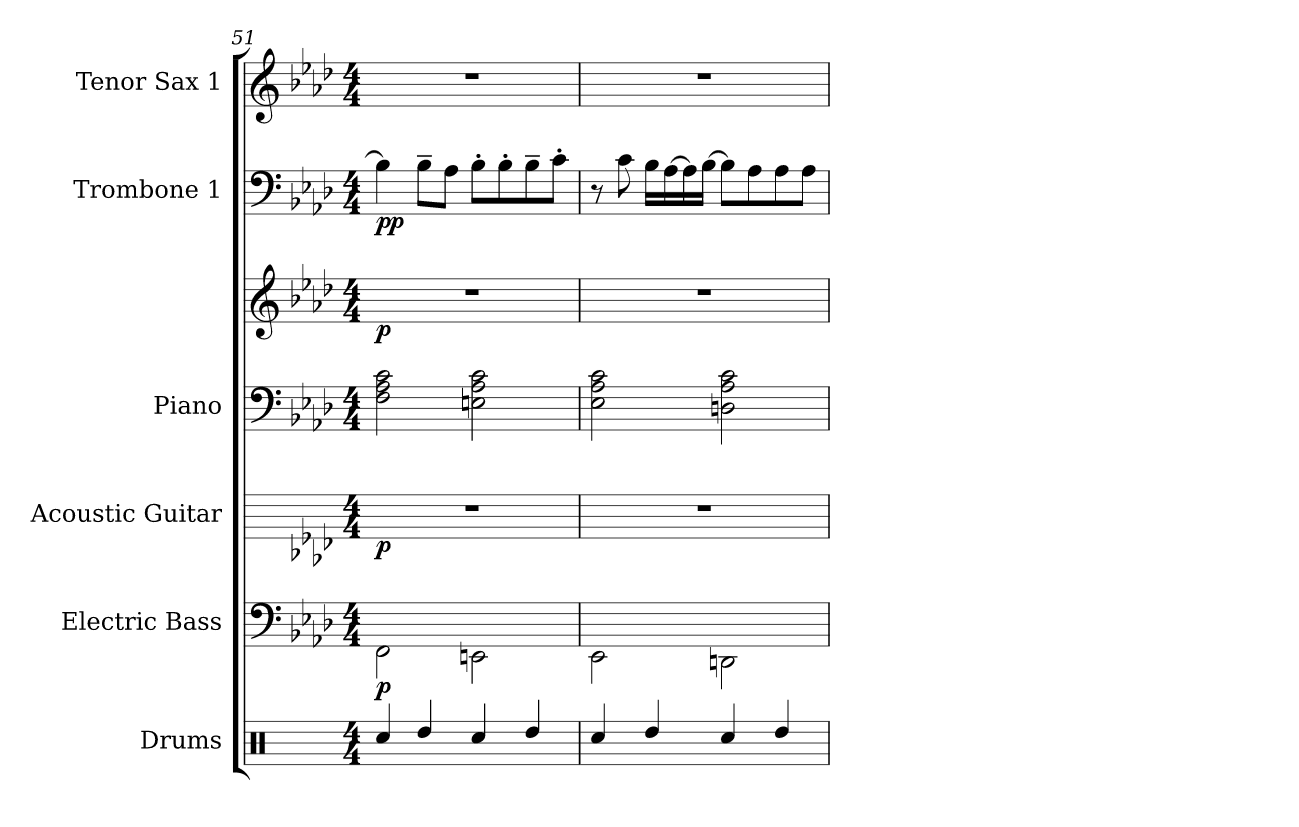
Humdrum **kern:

**kern	**dynam	**kern	**dynam	**kern	**dynam	**kern	**kern	**dynam	**kern	**dynam	**kern
*part6	*part6	*part5	*part5	*part4	*part4	*part3	*part3	*part3	*part2	*part2	*part1
*staff7	*staff7	*staff6	*staff6	*staff5	*staff5	*staff4	*staff3	*staff3/4	*staff2	*staff2	*staff1
*I"Drums	*	*I"Electric Bass	*	*I"Acoustic Guitar	*	*I"Piano	*	*	*I"Trombone 1	*	*I"Tenor Sax 1
*I'Drums	*	*I'El. B.	*	*I'Guit.	*	*I'Piano	*	*	*I'Tbn. 1	*	*I'Tenor 1
*clefX	*	*	*	*	*	*clefF4	*clefG2	*	*clefF4	*	*clefG2
*	*	*ITrd7c12	*	*	*	*	*	*	*	*	*ITrd8c14
*k[]	*	*k[b-e-a-d-]	*	*k[b-e-a-d-]	*	*k[b-e-a-d-]	*k[b-e-a-d-]	*	*k[b-e-a-d-]	*	*k[b-e-a-d-]
*M4/4	*	*M4/4	*	*M4/4	*	*M4/4	*M4/4	*	*M4/4	*	*M4/4
=51	=51	=51	=51	=51	=51	=51	=51	=51	=51	=51	=51
!	!LO:DY:b	!	!	!	!	!	!	!	!	!	!
!	!LO:DY:n=1:b	!	!LO:DY:b	!	!LO:DY:b	!	!	!LO:DY:b	!	!LO:DY:b	!
!	!	!	!	!	!	!	!	!	!	!LO:DY:n=1:b	!
4Rcc/	mp mp	2FFF\	p	1r	p	2F\ 2A-\ 2c\	1r	p	4B-\]	p p	1r
4Rdd/	.	.	.	.	.	.	.	.	8B-~\L	.	.
.	.	.	.	.	.	.	.	.	8A-\J	.	.
4Rcc/	.	2EEEn\	.	.	.	2En\ 2A-\ 2c\	.	.	8B-'\L	.	.
.	.	.	.	.	.	.	.	.	8B-'\	.	.
4Rdd/	.	.	.	.	.	.	.	.	8B-~\	.	.
.	.	.	.	.	.	.	.	.	8c'\J	.	.
=52	=52	=52	=52	=52	=52	=52	=52	=52	=52	=52	=52
4Rcc/	.	2EEE-\	.	1r	.	2E-\ 2A-\ 2c\	1r	.	8r	.	1r
.	.	.	.	.	.	.	.	.	8c\	.	.
4Rdd/	.	.	.	.	.	.	.	.	16B-\LL	.	.
.	.	.	.	.	.	.	.	.	[16A-\	.	.
.	.	.	.	.	.	.	.	.	16A-\]	.	.
.	.	.	.	.	.	.	.	.	[16B-\JJ	.	.
4Rcc/	.	2DDDn\	.	.	.	2Dn\ 2A-\ 2c\	.	.	8B-\L]	.	.
.	.	.	.	.	.	.	.	.	8A-\	.	.
4Rdd/	.	.	.	.	.	.	.	.	8A-\	.	.
.	.	.	.	.	.	.	.	.	8A-\J	.	.
=	=	=	=	=	=	=	=	=	=	=	=
*-	*-	*-	*-	*-	*-	*-	*-	*-	*-	*-	*-
